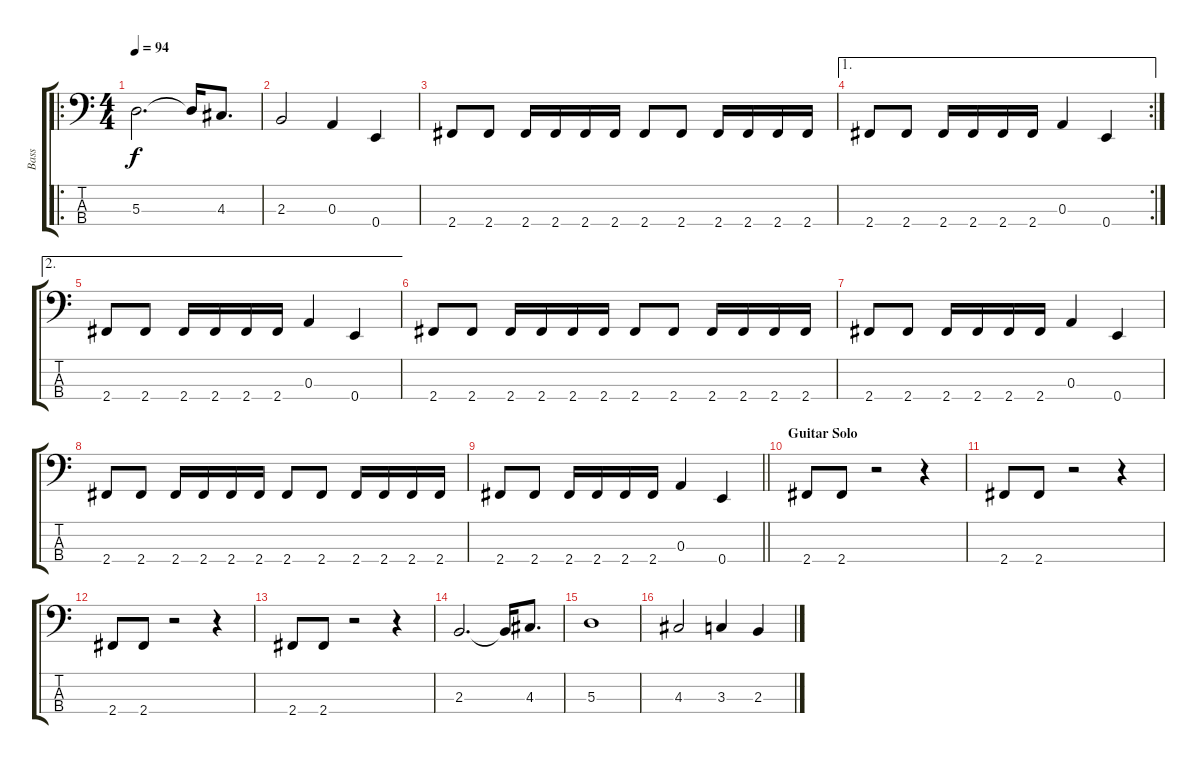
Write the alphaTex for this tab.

\track ("Bass" "Bass") {instrument electricbassfinger}
\staff {score tabs}
\tuning (G2 D2 A1 E1) {hide}
\ro
\ts (4 4)
\tempo 94
\clef f4
\ks c
5.3.2{d dy f} 5.3{t}.16 4.3.8{d} |
2.3.2 0.3.4 0.4.4 |
2.4.8 2.4.8 2.4.16 2.4.16 2.4.16 2.4.16 2.4.8 2.4.8 2.4.16 2.4.16 2.4.16 2.4.16 |
\ae 1
\rc 2
2.4.8 2.4.8 2.4.16 2.4.16 2.4.16 2.4.16 0.3.4 0.4.4 |
\ae 2
2.4.8 2.4.8 2.4.16 2.4.16 2.4.16 2.4.16 0.3.4 0.4.4 |
2.4.8 2.4.8 2.4.16 2.4.16 2.4.16 2.4.16 2.4.8 2.4.8 2.4.16 2.4.16 2.4.16 2.4.16 |
2.4.8 2.4.8 2.4.16 2.4.16 2.4.16 2.4.16 0.3.4 0.4.4 |
2.4.8 2.4.8 2.4.16 2.4.16 2.4.16 2.4.16 2.4.8 2.4.8 2.4.16 2.4.16 2.4.16 2.4.16 |
\barLineRight lightlight
2.4.8 2.4.8 2.4.16 2.4.16 2.4.16 2.4.16 0.3.4 0.4.4 |
\section ("" "Guitar Solo")
2.4.8 2.4.8 r.2 r.4 |
2.4.8 2.4.8 r.2 r.4 |
2.4.8 2.4.8 r.2 r.4 |
2.4.8 2.4.8 r.2 r.4 |
2.3.2{d} 2.3{t}.16 4.3.8{d} |
5.3.1 |
4.3.2 3.3.4 2.3.4
